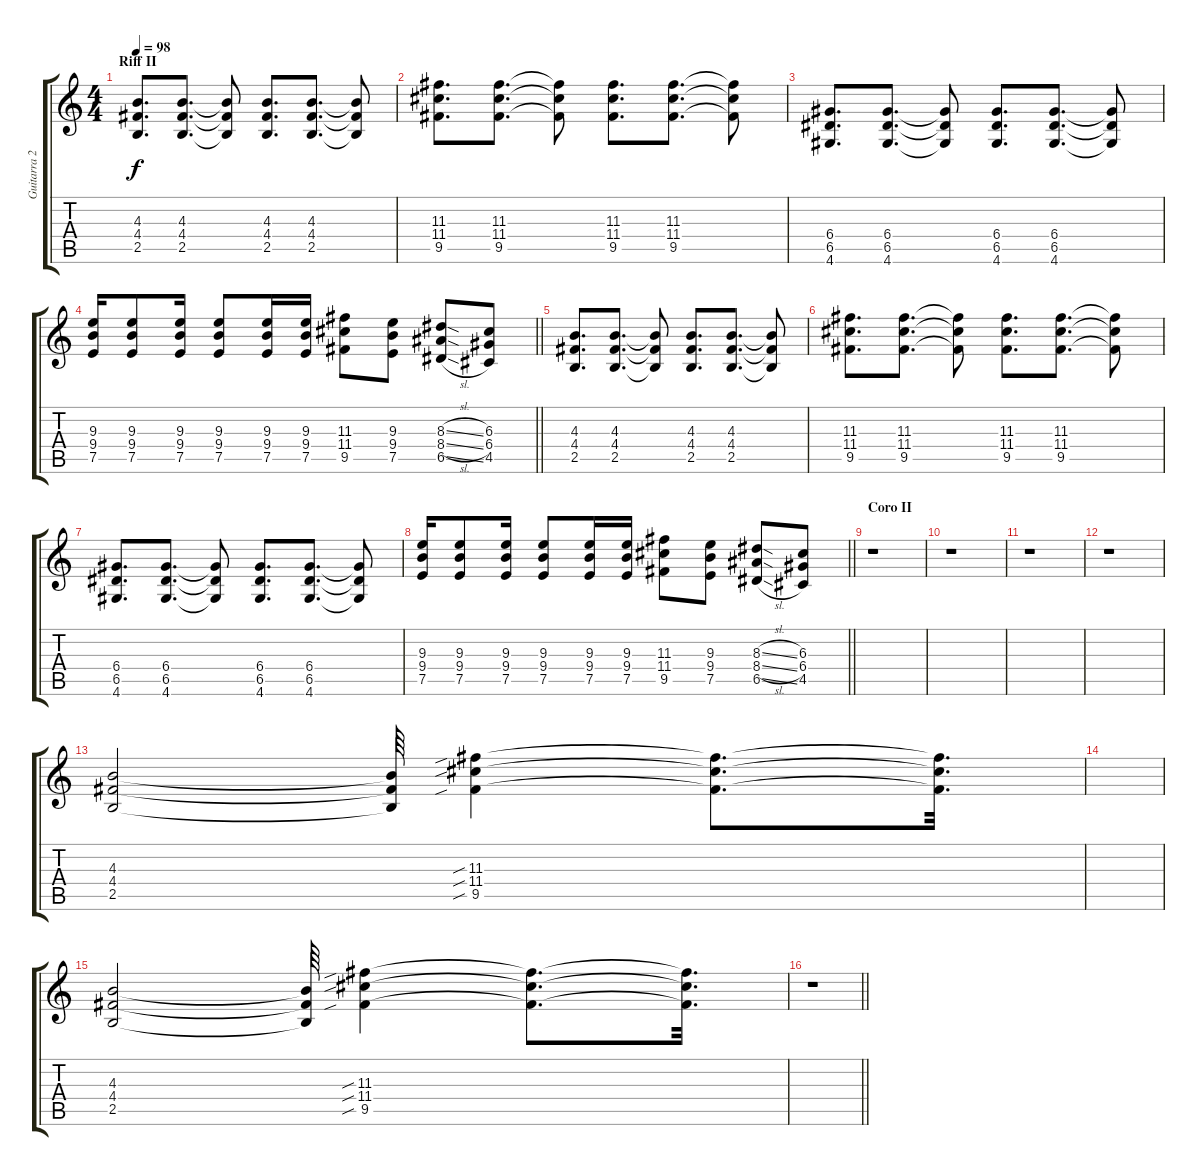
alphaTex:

\track ("Guitarra 2" "Guitarra 2") {instrument distortionguitar}
\staff {score tabs}
\tuning (E4 B3 G3 D3 A2 E2) {hide}
\ts (4 4)
\section ("" "Riff II")
\tempo 98
\clef g2
\ks c
(4.3 4.4 2.5).8{d dy f volume 10} (4.3 4.4 2.5).8{d} (4.3{t} 4.4{t} 2.5{t}).8 (4.3 4.4 2.5).8{d} (4.3 4.4 2.5).8{d} (4.3{t} 4.4{t} 2.5{t}).8 |
(11.3 11.4 9.5).8{d} (11.3 11.4 9.5).8{d} (11.3{t} 11.4{t} 9.5{t}).8 (11.3 11.4 9.5).8{d} (11.3 11.4 9.5).8{d} (11.3{t} 11.4{t} 9.5{t}).8 |
(6.4 6.5 4.6).8{d} (6.4 6.5 4.6).8{d} (6.4{t} 6.5{t} 4.6{t}).8 (6.4 6.5 4.6).8{d} (6.4 6.5 4.6).8{d} (6.4{t} 6.5{t} 4.6{t}).8 |
\barLineRight lightlight
(9.3 9.4 7.5).16 (9.3 9.4 7.5).8 (9.3 9.4 7.5).16 (9.3 9.4 7.5).8 (9.3 9.4 7.5).16 (9.3 9.4 7.5).16 (11.3 11.4 9.5).8 (9.3 9.4 7.5).8 (8.3{sl} 8.4{sl} 6.5{sl}).8 (6.3 6.4 4.5).8 |
(4.3 4.4 2.5).8{d} (4.3 4.4 2.5).8{d} (4.3{t} 4.4{t} 2.5{t}).8 (4.3 4.4 2.5).8{d} (4.3 4.4 2.5).8{d} (4.3{t} 4.4{t} 2.5{t}).8 |
(11.3 11.4 9.5).8{d} (11.3 11.4 9.5).8{d} (11.3{t} 11.4{t} 9.5{t}).8 (11.3 11.4 9.5).8{d} (11.3 11.4 9.5).8{d} (11.3{t} 11.4{t} 9.5{t}).8 |
(6.4 6.5 4.6).8{d} (6.4 6.5 4.6).8{d} (6.4{t} 6.5{t} 4.6{t}).8 (6.4 6.5 4.6).8{d} (6.4 6.5 4.6).8{d} (6.4{t} 6.5{t} 4.6{t}).8 |
\barLineRight lightlight
(9.3 9.4 7.5).16 (9.3 9.4 7.5).8 (9.3 9.4 7.5).16 (9.3 9.4 7.5).8 (9.3 9.4 7.5).16 (9.3 9.4 7.5).16 (11.3 11.4 9.5).8 (9.3 9.4 7.5).8 (8.3{sl} 8.4{sl} 6.5{sl}).8 (6.3 6.4 4.5).8 |
\section ("" "Coro II")
r.1 |
r.1 |
r.1 |
r.1{volume 12} |
(4.3 4.4 2.5).2 (4.3{t} 4.4{t} 2.5{t}).64 (11.3{sib} 11.4{sib} 9.5{sib}).4 (11.3{t} 11.4{t} 9.5{t}).8{d} (11.3{t} 11.4{t} 9.5{t}).32{d} |
|
(4.3 4.4 2.5).2 (4.3{t} 4.4{t} 2.5{t}).64 (11.3{sib} 11.4{sib} 9.5{sib}).4 (11.3{t} 11.4{t} 9.5{t}).8{d} (11.3{t} 11.4{t} 9.5{t}).32{d} |
\barLineRight lightlight
r.1
